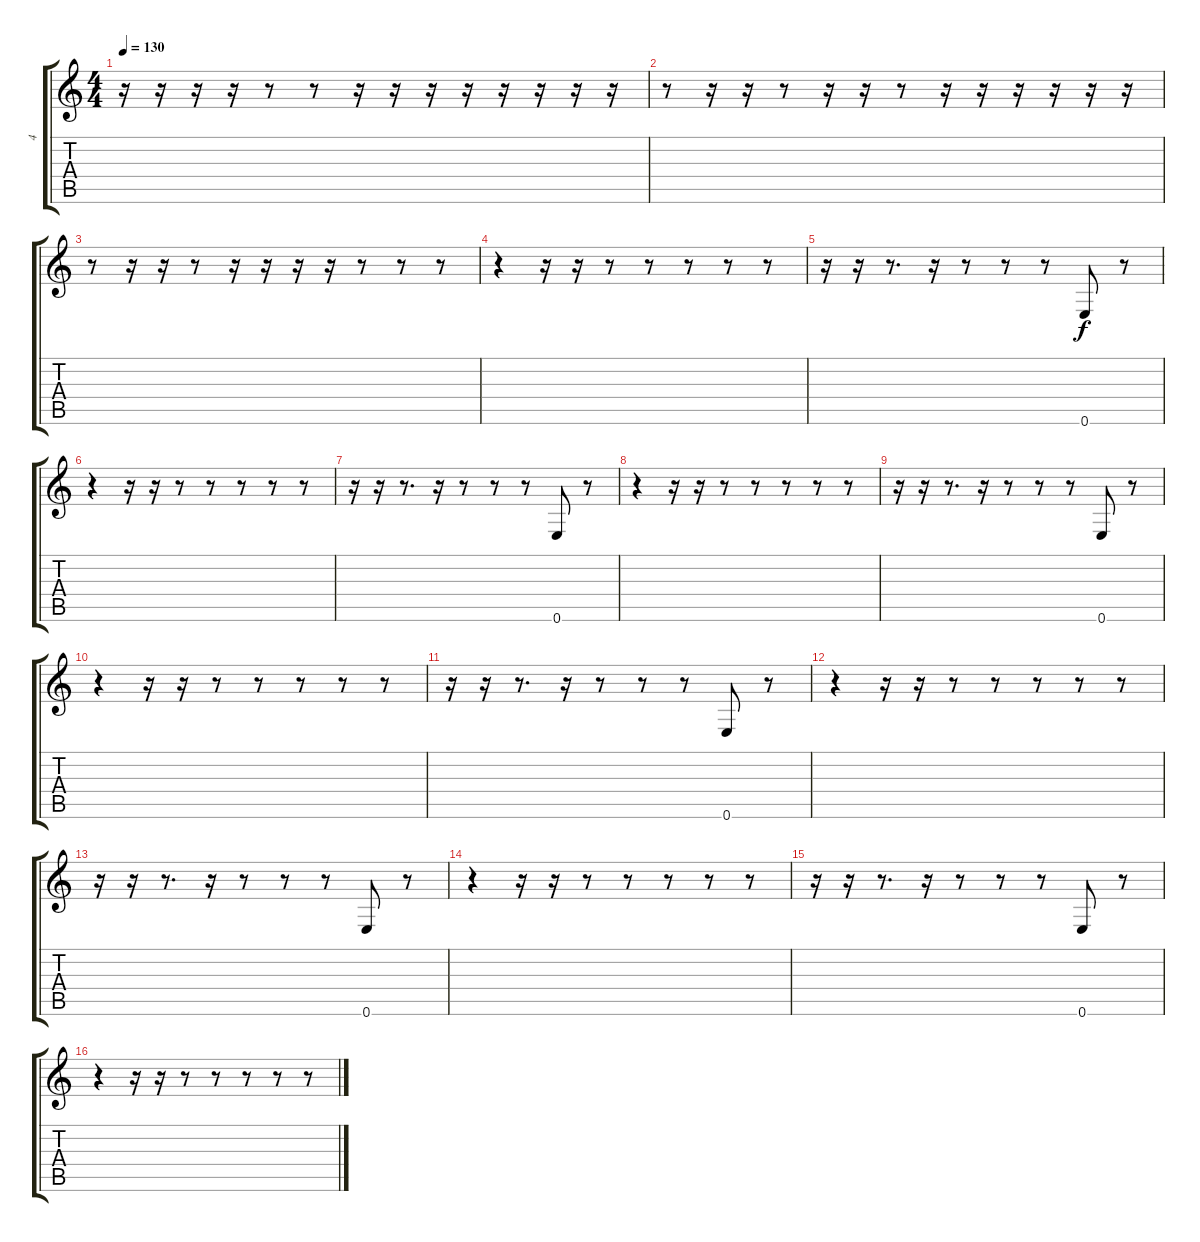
\track ("4" "4") {instrument electricbassfinger}
\staff {score tabs}
\tuning (E4 B3 G3 D3 A2 E2) {hide}
\ts (4 4)
\tempo 130
\clef g2
\ks c
r.16{dy f} r.16 r.16 r.16 r.8 r.8 r.16 r.16 r.16 r.16 r.16 r.16 r.16 r.16 |
r.8 r.16 r.16 r.8 r.16 r.16 r.8 r.16 r.16 r.16 r.16 r.16 r.16 |
r.8 r.16 r.16 r.8 r.16 r.16 r.16 r.16 r.8 r.8 r.8 |
r.4 r.16 r.16 r.8 r.8 r.8 r.8 r.8 |
r.16 r.16 r.8{d} r.16 r.8 r.8 r.8 0.6.8 r.8 |
r.4 r.16 r.16 r.8 r.8 r.8 r.8 r.8 |
r.16 r.16 r.8{d} r.16 r.8 r.8 r.8 0.6.8 r.8 |
r.4 r.16 r.16 r.8 r.8 r.8 r.8 r.8 |
r.16 r.16 r.8{d} r.16 r.8 r.8 r.8 0.6.8 r.8 |
r.4 r.16 r.16 r.8 r.8 r.8 r.8 r.8 |
r.16 r.16 r.8{d} r.16 r.8 r.8 r.8 0.6.8 r.8 |
r.4 r.16 r.16 r.8 r.8 r.8 r.8 r.8 |
r.16 r.16 r.8{d} r.16 r.8 r.8 r.8 0.6.8 r.8 |
r.4 r.16 r.16 r.8 r.8 r.8 r.8 r.8 |
r.16 r.16 r.8{d} r.16 r.8 r.8 r.8 0.6.8 r.8 |
r.4 r.16 r.16 r.8 r.8 r.8 r.8 r.8
